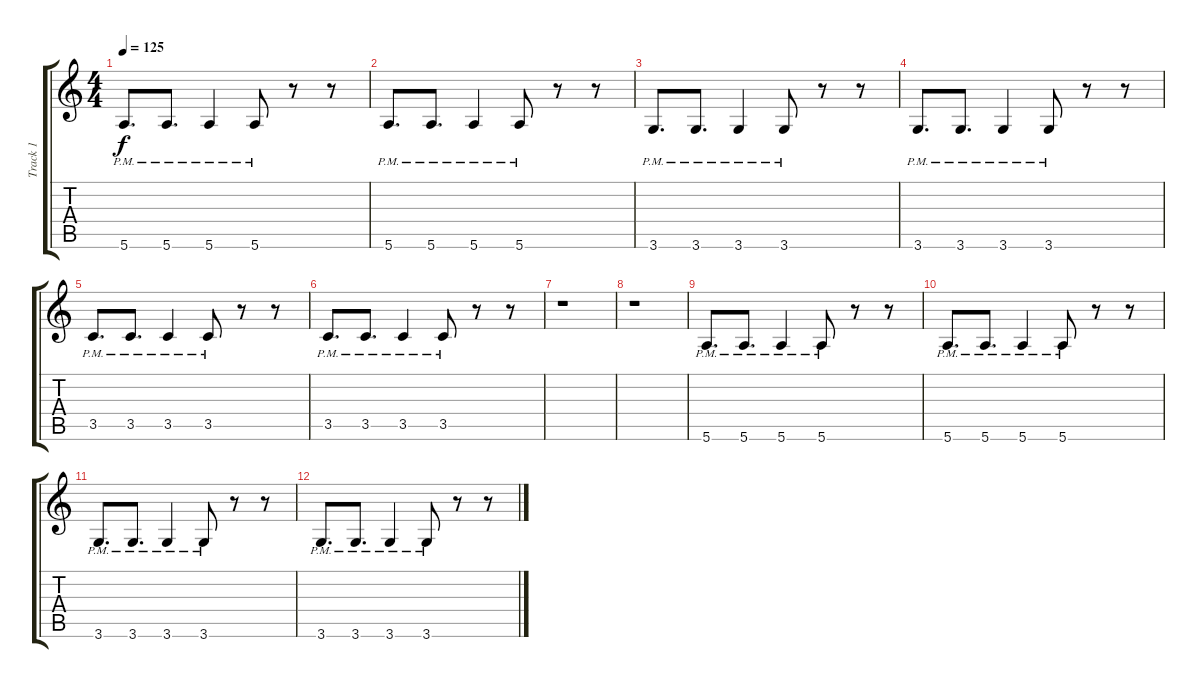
\track ("Track 1" "Track 1") {instrument electricguitarmuted}
\staff {score tabs}
\tuning (E4 B3 G3 D3 A2 E2) {hide}
\ts (4 4)
\tempo 125
\clef g2
\ks c
5.6{pm}.8{d dy f} 5.6{pm}.8{d} 5.6{pm}.4 5.6{pm}.8 r.8 r.8 |
5.6{pm}.8{d} 5.6{pm}.8{d} 5.6{pm}.4 5.6{pm}.8 r.8 r.8 |
3.6{pm}.8{d} 3.6{pm}.8{d} 3.6{pm}.4 3.6{pm}.8 r.8 r.8 |
3.6{pm}.8{d} 3.6{pm}.8{d} 3.6{pm}.4 3.6{pm}.8 r.8 r.8 |
3.5{pm}.8{d} 3.5{pm}.8{d} 3.5{pm}.4 3.5{pm}.8 r.8 r.8 |
3.5{pm}.8{d} 3.5{pm}.8{d} 3.5{pm}.4 3.5{pm}.8 r.8 r.8 |
r.1 |
r.1 |
5.6{pm}.8{d} 5.6{pm}.8{d} 5.6{pm}.4 5.6{pm}.8 r.8 r.8 |
5.6{pm}.8{d} 5.6{pm}.8{d} 5.6{pm}.4 5.6{pm}.8 r.8 r.8 |
3.6{pm}.8{d} 3.6{pm}.8{d} 3.6{pm}.4 3.6{pm}.8 r.8 r.8 |
3.6{pm}.8{d} 3.6{pm}.8{d} 3.6{pm}.4 3.6{pm}.8 r.8 r.8
